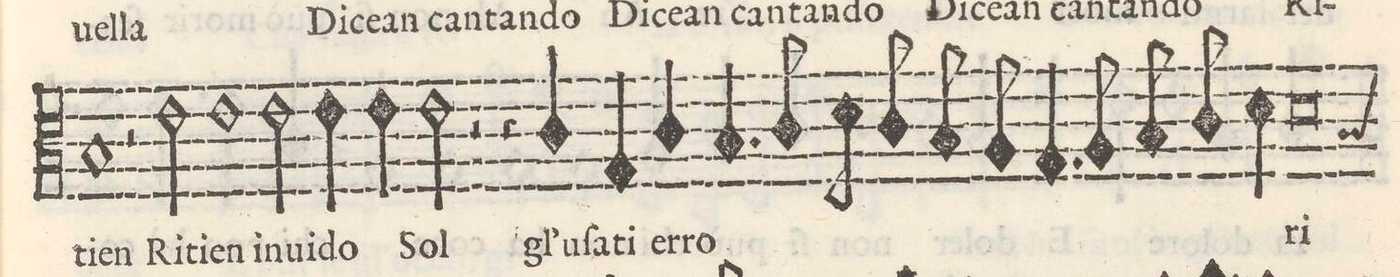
**kern	**text
*I"TENORE	*
*clefC3	*
*k[]	*
*met(c)	*
*M2/1	*
1B	-tien
2r	.
2e\	Ri-
=17-	=17-
1e	-tien
2e\	in-
4e\	-ui-
4e\	-do
=18-	=18-
2e\	Sol
2r	.
4r	.
4c/	gl`uſa-
4G/	-ti
4c/	er-
=19-	=19-
4.B/	-ro-
8c/	.
8d\	.
8c/	.
8B/	.
8A/	.
4.G/	.
8A/	.
8B/	.
8c/	.
4d\	.
=20-	=20-
0d	-ri
=21-	=21-
*-	*-
